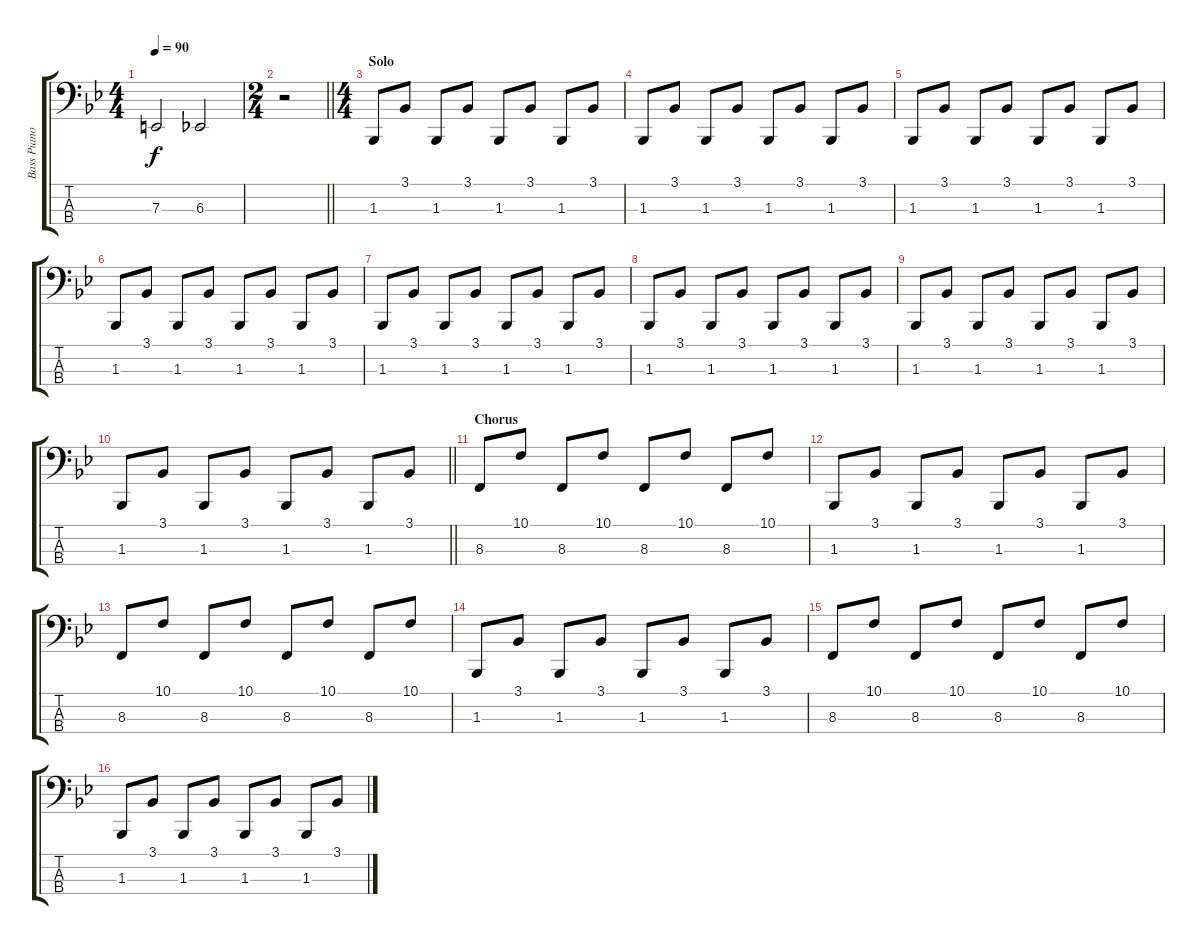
\track ("Bass Piano" "Bass Piano") {instrument brightacousticpiano}
\staff {score tabs}
\tuning (G2 D2 A1 E1) {hide}
\ts (4 4)
\tempo 90
\clef f4
\ks bb
7.3.2{dy f} 6.3.2 |
\ts (2 4)
\barLineRight lightlight
r.2 |
\ts (4 4)
\section ("" "Solo")
1.3.8 3.1.8 1.3.8 3.1.8 1.3.8 3.1.8 1.3.8 3.1.8 |
1.3.8 3.1.8 1.3.8 3.1.8 1.3.8 3.1.8 1.3.8 3.1.8 |
1.3.8 3.1.8 1.3.8 3.1.8 1.3.8 3.1.8 1.3.8 3.1.8 |
1.3.8 3.1.8 1.3.8 3.1.8 1.3.8 3.1.8 1.3.8 3.1.8 |
1.3.8 3.1.8 1.3.8 3.1.8 1.3.8 3.1.8 1.3.8 3.1.8 |
1.3.8 3.1.8 1.3.8 3.1.8 1.3.8 3.1.8 1.3.8 3.1.8 |
1.3.8 3.1.8 1.3.8 3.1.8 1.3.8 3.1.8 1.3.8 3.1.8 |
\barLineRight lightlight
1.3.8 3.1.8 1.3.8 3.1.8 1.3.8 3.1.8 1.3.8 3.1.8 |
\section ("" "Chorus")
8.3.8 10.1.8 8.3.8 10.1.8 8.3.8 10.1.8 8.3.8 10.1.8 |
1.3.8 3.1.8 1.3.8 3.1.8 1.3.8 3.1.8 1.3.8 3.1.8 |
8.3.8 10.1.8 8.3.8 10.1.8 8.3.8 10.1.8 8.3.8 10.1.8 |
1.3.8 3.1.8 1.3.8 3.1.8 1.3.8 3.1.8 1.3.8 3.1.8 |
8.3.8 10.1.8 8.3.8 10.1.8 8.3.8 10.1.8 8.3.8 10.1.8 |
1.3.8 3.1.8 1.3.8 3.1.8 1.3.8 3.1.8 1.3.8 3.1.8
